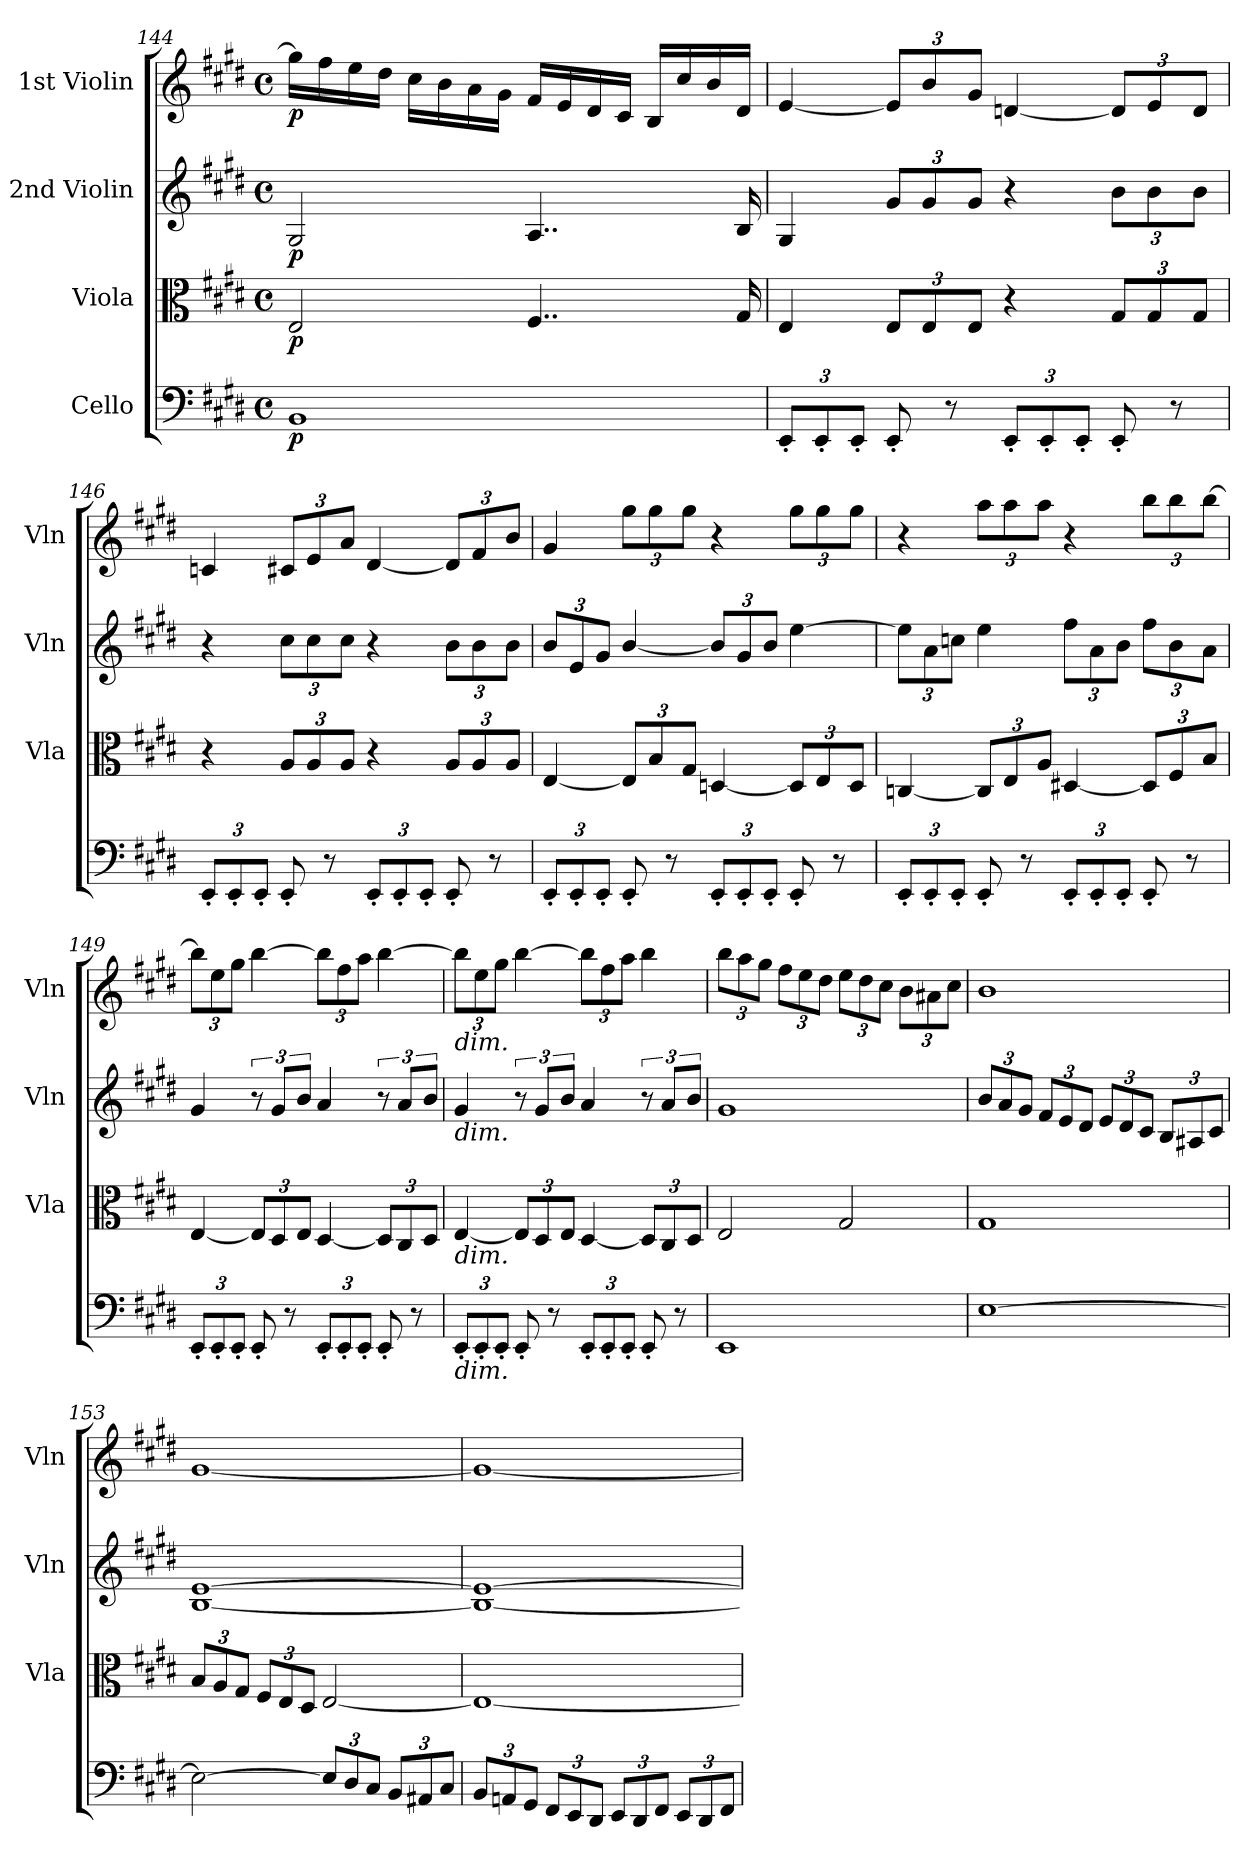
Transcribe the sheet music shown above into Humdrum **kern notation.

**kern	**dynam	**kern	**dynam	**kern	**dynam	**kern	**dynam
*part4	*part4	*part3	*part3	*part2	*part2	*part1	*part1
*staff4	*staff4	*staff3	*staff3	*staff2	*staff2	*staff1	*staff1
*I"Cello	*	*I"Viola	*	*I"2nd Violin	*	*I"1st Violin	*
*	*	*I'Vla	*	*I'Vln	*	*I'Vln	*
*clefF4	*	*clefC3	*	*clefG2	*	*clefG2	*
*k[f#c#g#d#]	*	*k[f#c#g#d#]	*	*k[f#c#g#d#]	*	*k[f#c#g#d#]	*
*M4/4	*	*M4/4	*	*M4/4	*	*M4/4	*
*met(c)	*	*met(c)	*	*met(c)	*	*met(c)	*
=144	=144	=144	=144	=144	=144	=144	=144
!	!LO:DY:b	!	!LO:DY:b	!	!LO:DY:b	!	!LO:DY:b
1BB	p	2E/	p	2G#/	p	16gg#\LL]	p
.	.	.	.	.	.	16ff#\	.
.	.	.	.	.	.	16ee\	.
.	.	.	.	.	.	16dd#\JJ	.
.	.	.	.	.	.	16cc#\LL	.
.	.	.	.	.	.	16b\	.
.	.	.	.	.	.	16a\	.
.	.	.	.	.	.	16g#\JJ	.
.	.	4..F#/	.	4..A/	.	16f#/LL	.
.	.	.	.	.	.	16e/	.
.	.	.	.	.	.	16d#/	.
.	.	.	.	.	.	16c#/JJ	.
.	.	.	.	.	.	16B/LL	.
.	.	.	.	.	.	16cc#/	.
.	.	.	.	.	.	16b/	.
.	.	16G#/	.	16B/	.	16d#/JJ	.
=145	=145	=145	=145	=145	=145	=145	=145
*Xbrackettup	*	*	*	*	*	*	*
12EE'/L	.	4E/	.	4G#/	.	[4e/	.
12EE'/	.	.	.	.	.	.	.
12EE'/J	.	.	.	.	.	.	.
*	*	*Xbrackettup	*	*Xbrackettup	*	*Xbrackettup	*
8EE'/	.	12E/L	.	12g#/L	.	12e/L]	.
.	.	12E/	.	12g#/	.	12b/	.
8r	.	.	.	.	.	.	.
.	.	12E/J	.	12g#/J	.	12g#/J	.
12EE'/L	.	4r	.	4r	.	[4dn/	.
12EE'/	.	.	.	.	.	.	.
12EE'/J	.	.	.	.	.	.	.
8EE'/	.	12G#/L	.	12b\L	.	12d/L]	.
.	.	12G#/	.	12b\	.	12e/	.
8r	.	.	.	.	.	.	.
.	.	12G#/J	.	12b\J	.	12d/J	.
=146	=146	=146	=146	=146	=146	=146	=146
12EE'/L	.	4r	.	4r	.	4cn/	.
12EE'/	.	.	.	.	.	.	.
12EE'/J	.	.	.	.	.	.	.
8EE'/	.	12A/L	.	12cc#\L	.	12c#X/L	.
.	.	12A/	.	12cc#\	.	12e/	.
8r	.	.	.	.	.	.	.
.	.	12A/J	.	12cc#\J	.	12a/J	.
12EE'/L	.	4r	.	4r	.	[4d#/	.
12EE'/	.	.	.	.	.	.	.
12EE'/J	.	.	.	.	.	.	.
8EE'/	.	12A/L	.	12b\L	.	12d#/L]	.
.	.	12A/	.	12b\	.	12f#/	.
8r	.	.	.	.	.	.	.
.	.	12A/J	.	12b\J	.	12b/J	.
=147	=147	=147	=147	=147	=147	=147	=147
12EE'/L	.	[4E/	.	12b/L	.	4g#/	.
12EE'/	.	.	.	12e/	.	.	.
12EE'/J	.	.	.	12g#/J	.	.	.
8EE'/	.	12E/L]	.	[4b/	.	12gg#\L	.
.	.	12B/	.	.	.	12gg#\	.
8r	.	.	.	.	.	.	.
.	.	12G#/J	.	.	.	12gg#\J	.
12EE'/L	.	[4Dn/	.	12b/L]	.	4r	.
12EE'/	.	.	.	12g#/	.	.	.
12EE'/J	.	.	.	12b/J	.	.	.
8EE'/	.	12D/L]	.	[4ee\	.	12gg#\L	.
.	.	12E/	.	.	.	12gg#\	.
8r	.	.	.	.	.	.	.
.	.	12D/J	.	.	.	12gg#\J	.
=148	=148	=148	=148	=148	=148	=148	=148
12EE'/L	.	[4Cn/	.	12ee\L]	.	4r	.
12EE'/	.	.	.	12a\	.	.	.
12EE'/J	.	.	.	12ccn\J	.	.	.
8EE'/	.	12C/L]	.	4ee\	.	12aa\L	.
.	.	12E/	.	.	.	12aa\	.
8r	.	.	.	.	.	.	.
.	.	12A/J	.	.	.	12aa\J	.
12EE'/L	.	[4D#X/	.	12ff#\L	.	4r	.
12EE'/	.	.	.	12a\	.	.	.
12EE'/J	.	.	.	12b\J	.	.	.
8EE'/	.	12D#/L]	.	12ff#\L	.	12bb\L	.
.	.	12F#/	.	12b\	.	12bb\	.
8r	.	.	.	.	.	.	.
.	.	12B/J	.	12a\J	.	[12bb\J	.
=149	=149	=149	=149	=149	=149	=149	=149
12EE'/L	.	[4E/	.	4g#/	.	12bb\L]	.
12EE'/	.	.	.	.	.	12ee\	.
12EE'/J	.	.	.	.	.	12gg#\J	.
*	*	*	*	*brackettup	*	*	*
8EE'/	.	12E/L]	.	12r	.	[4bb\	.
.	.	12D#/	.	12g#/L	.	.	.
8r	.	.	.	.	.	.	.
.	.	12E/J	.	12b/J	.	.	.
12EE'/L	.	[4D#/	.	4a/	.	12bb\L]	.
12EE'/	.	.	.	.	.	12ff#\	.
12EE'/J	.	.	.	.	.	12aa\J	.
8EE'/	.	12D#/L]	.	12r	.	[4bb\	.
.	.	12C#/	.	12a/L	.	.	.
8r	.	.	.	.	.	.	.
.	.	12D#/J	.	12b/J	.	.	.
=150	=150	=150	=150	=150	=150	=150	=150
!	!	!	!	!	!	!LO:TX:b:i:t=dim.	!
!	!	!	!	!LO:TX:b:i:t=dim.	!	!	!
!	!	!LO:TX:b:i:t=dim.	!	!	!	!	!
!LO:TX:b:i:t=dim.	!	!	!	!	!	!	!
12EE'/L	.	[4E/	.	4g#/	.	12bb\L]	.
12EE'/	.	.	.	.	.	12ee\	.
12EE'/J	.	.	.	.	.	12gg#\J	.
8EE'/	.	12E/L]	.	12r	.	[4bb\	.
.	.	12D#/	.	12g#/L	.	.	.
8r	.	.	.	.	.	.	.
.	.	12E/J	.	12b/J	.	.	.
12EE'/L	.	[4D#/	.	4a/	.	12bb\L]	.
12EE'/	.	.	.	.	.	12ff#\	.
12EE'/J	.	.	.	.	.	12aa\J	.
8EE'/	.	12D#/L]	.	12r	.	4bb\	.
.	.	12C#/	.	12a/L	.	.	.
8r	.	.	.	.	.	.	.
.	.	12D#/J	.	12b/J	.	.	.
=151	=151	=151	=151	=151	=151	=151	=151
1EE	.	2E/	.	1g#	.	12bb\L	.
.	.	.	.	.	.	12aa\	.
.	.	.	.	.	.	12gg#\J	.
.	.	.	.	.	.	12ff#\L	.
.	.	.	.	.	.	12ee\	.
.	.	.	.	.	.	12dd#\J	.
.	.	2G#/	.	.	.	12ee\L	.
.	.	.	.	.	.	12dd#\	.
.	.	.	.	.	.	12cc#\J	.
.	.	.	.	.	.	12b\L	.
.	.	.	.	.	.	12a#X\	.
.	.	.	.	.	.	12cc#\J	.
=152	=152	=152	=152	=152	=152	=152	=152
*	*	*	*	*Xbrackettup	*	*	*
[1E	.	1G#	.	12b/L	.	1b	.
.	.	.	.	12a/	.	.	.
.	.	.	.	12g#/J	.	.	.
.	.	.	.	12f#/L	.	.	.
.	.	.	.	12e/	.	.	.
.	.	.	.	12d#/J	.	.	.
.	.	.	.	12e/L	.	.	.
.	.	.	.	12d#/	.	.	.
.	.	.	.	12c#/J	.	.	.
.	.	.	.	12B/L	.	.	.
.	.	.	.	12A#X/	.	.	.
.	.	.	.	12c#/J	.	.	.
=153	=153	=153	=153	=153	=153	=153	=153
2E\_	.	12B/L	.	[1B [1e	.	[1g#	.
.	.	12A/	.	.	.	.	.
.	.	12G#/J	.	.	.	.	.
.	.	12F#/L	.	.	.	.	.
.	.	12E/	.	.	.	.	.
.	.	12D#/J	.	.	.	.	.
12E/L]	.	[2E/	.	.	.	.	.
12D#/	.	.	.	.	.	.	.
12C#/J	.	.	.	.	.	.	.
12BB/L	.	.	.	.	.	.	.
12AA#X/	.	.	.	.	.	.	.
12C#/J	.	.	.	.	.	.	.
=154	=154	=154	=154	=154	=154	=154	=154
12BB/L	.	1E_	.	1B_ 1e_	.	1g#_	.
12AAn/	.	.	.	.	.	.	.
12GG#/J	.	.	.	.	.	.	.
12FF#/L	.	.	.	.	.	.	.
12EE/	.	.	.	.	.	.	.
12DD#/J	.	.	.	.	.	.	.
12EE/L	.	.	.	.	.	.	.
12DD#/	.	.	.	.	.	.	.
12FF#/J	.	.	.	.	.	.	.
12EE/L	.	.	.	.	.	.	.
12DD#/	.	.	.	.	.	.	.
12FF#/J	.	.	.	.	.	.	.
=	=	=	=	=	=	=	=
*-	*-	*-	*-	*-	*-	*-	*-
